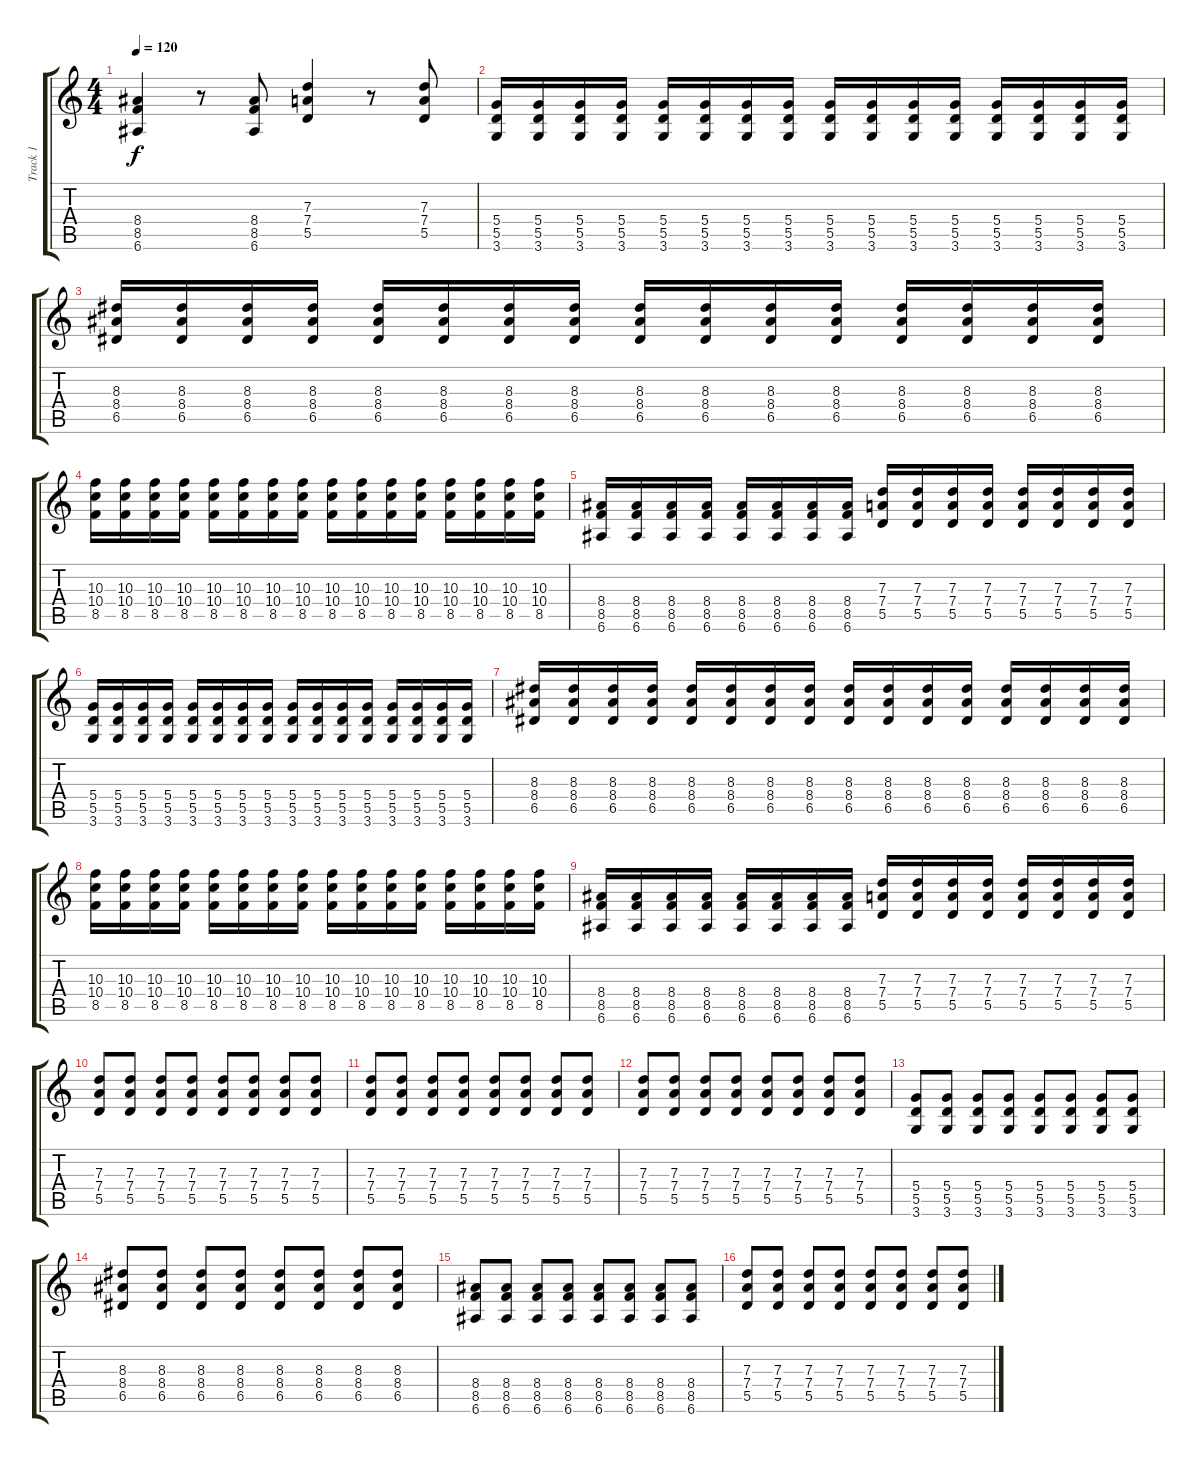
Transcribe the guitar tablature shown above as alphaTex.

\track ("Track 1" "Track 1") {instrument overdrivenguitar}
\staff {score tabs}
\tuning (E4 B3 G3 D3 A2 E2) {hide}
\ts (4 4)
\tempo 120
\clef g2
\ks c
(8.4 8.5 6.6).4{dy f} r.8 (8.4 8.5 6.6).8 (7.3 7.4 5.5).4 r.8 (7.3 7.4 5.5).8 |
(5.4 5.5 3.6).16 (5.4 5.5 3.6).16 (5.4 5.5 3.6).16 (5.4 5.5 3.6).16 (5.4 5.5 3.6).16 (5.4 5.5 3.6).16 (5.4 5.5 3.6).16 (5.4 5.5 3.6).16 (5.4 5.5 3.6).16 (5.4 5.5 3.6).16 (5.4 5.5 3.6).16 (5.4 5.5 3.6).16 (5.4 5.5 3.6).16 (5.4 5.5 3.6).16 (5.4 5.5 3.6).16 (5.4 5.5 3.6).16 |
(8.3 8.4 6.5).16 (8.3 8.4 6.5).16 (8.3 8.4 6.5).16 (8.3 8.4 6.5).16 (8.3 8.4 6.5).16 (8.3 8.4 6.5).16 (8.3 8.4 6.5).16 (8.3 8.4 6.5).16 (8.3 8.4 6.5).16 (8.3 8.4 6.5).16 (8.3 8.4 6.5).16 (8.3 8.4 6.5).16 (8.3 8.4 6.5).16 (8.3 8.4 6.5).16 (8.3 8.4 6.5).16 (8.3 8.4 6.5).16 |
(10.3 10.4 8.5).16 (10.3 10.4 8.5).16 (10.3 10.4 8.5).16 (10.3 10.4 8.5).16 (10.3 10.4 8.5).16 (10.3 10.4 8.5).16 (10.3 10.4 8.5).16 (10.3 10.4 8.5).16 (10.3 10.4 8.5).16 (10.3 10.4 8.5).16 (10.3 10.4 8.5).16 (10.3 10.4 8.5).16 (10.3 10.4 8.5).16 (10.3 10.4 8.5).16 (10.3 10.4 8.5).16 (10.3 10.4 8.5).16 |
(8.4 8.5 6.6).16 (8.4 8.5 6.6).16 (8.4 8.5 6.6).16 (8.4 8.5 6.6).16 (8.4 8.5 6.6).16 (8.4 8.5 6.6).16 (8.4 8.5 6.6).16 (8.4 8.5 6.6).16 (7.3 7.4 5.5).16 (7.3 7.4 5.5).16 (7.3 7.4 5.5).16 (7.3 7.4 5.5).16 (7.3 7.4 5.5).16 (7.3 7.4 5.5).16 (7.3 7.4 5.5).16 (7.3 7.4 5.5).16 |
(5.4 5.5 3.6).16 (5.4 5.5 3.6).16 (5.4 5.5 3.6).16 (5.4 5.5 3.6).16 (5.4 5.5 3.6).16 (5.4 5.5 3.6).16 (5.4 5.5 3.6).16 (5.4 5.5 3.6).16 (5.4 5.5 3.6).16 (5.4 5.5 3.6).16 (5.4 5.5 3.6).16 (5.4 5.5 3.6).16 (5.4 5.5 3.6).16 (5.4 5.5 3.6).16 (5.4 5.5 3.6).16 (5.4 5.5 3.6).16 |
(8.3 8.4 6.5).16 (8.3 8.4 6.5).16 (8.3 8.4 6.5).16 (8.3 8.4 6.5).16 (8.3 8.4 6.5).16 (8.3 8.4 6.5).16 (8.3 8.4 6.5).16 (8.3 8.4 6.5).16 (8.3 8.4 6.5).16 (8.3 8.4 6.5).16 (8.3 8.4 6.5).16 (8.3 8.4 6.5).16 (8.3 8.4 6.5).16 (8.3 8.4 6.5).16 (8.3 8.4 6.5).16 (8.3 8.4 6.5).16 |
(10.3 10.4 8.5).16 (10.3 10.4 8.5).16 (10.3 10.4 8.5).16 (10.3 10.4 8.5).16 (10.3 10.4 8.5).16 (10.3 10.4 8.5).16 (10.3 10.4 8.5).16 (10.3 10.4 8.5).16 (10.3 10.4 8.5).16 (10.3 10.4 8.5).16 (10.3 10.4 8.5).16 (10.3 10.4 8.5).16 (10.3 10.4 8.5).16 (10.3 10.4 8.5).16 (10.3 10.4 8.5).16 (10.3 10.4 8.5).16 |
(8.4 8.5 6.6).16 (8.4 8.5 6.6).16 (8.4 8.5 6.6).16 (8.4 8.5 6.6).16 (8.4 8.5 6.6).16 (8.4 8.5 6.6).16 (8.4 8.5 6.6).16 (8.4 8.5 6.6).16 (7.3 7.4 5.5).16 (7.3 7.4 5.5).16 (7.3 7.4 5.5).16 (7.3 7.4 5.5).16 (7.3 7.4 5.5).16 (7.3 7.4 5.5).16 (7.3 7.4 5.5).16 (7.3 7.4 5.5).16 |
(7.3 7.4 5.5).8 (7.3 7.4 5.5).8 (7.3 7.4 5.5).8 (7.3 7.4 5.5).8 (7.3 7.4 5.5).8 (7.3 7.4 5.5).8 (7.3 7.4 5.5).8 (7.3 7.4 5.5).8 |
(7.3 7.4 5.5).8 (7.3 7.4 5.5).8 (7.3 7.4 5.5).8 (7.3 7.4 5.5).8 (7.3 7.4 5.5).8 (7.3 7.4 5.5).8 (7.3 7.4 5.5).8 (7.3 7.4 5.5).8 |
(7.3 7.4 5.5).8 (7.3 7.4 5.5).8 (7.3 7.4 5.5).8 (7.3 7.4 5.5).8 (7.3 7.4 5.5).8 (7.3 7.4 5.5).8 (7.3 7.4 5.5).8 (7.3 7.4 5.5).8 |
(5.4 5.5 3.6).8 (5.4 5.5 3.6).8 (5.4 5.5 3.6).8 (5.4 5.5 3.6).8 (5.4 5.5 3.6).8 (5.4 5.5 3.6).8 (5.4 5.5 3.6).8 (5.4 5.5 3.6).8 |
(8.3 8.4 6.5).8 (8.3 8.4 6.5).8 (8.3 8.4 6.5).8 (8.3 8.4 6.5).8 (8.3 8.4 6.5).8 (8.3 8.4 6.5).8 (8.3 8.4 6.5).8 (8.3 8.4 6.5).8 |
(8.4 8.5 6.6).8 (8.4 8.5 6.6).8 (8.4 8.5 6.6).8 (8.4 8.5 6.6).8 (8.4 8.5 6.6).8 (8.4 8.5 6.6).8 (8.4 8.5 6.6).8 (8.4 8.5 6.6).8 |
(7.3 7.4 5.5).8 (7.3 7.4 5.5).8 (7.3 7.4 5.5).8 (7.3 7.4 5.5).8 (7.3 7.4 5.5).8 (7.3 7.4 5.5).8 (7.3 7.4 5.5).8 (7.3 7.4 5.5).8
